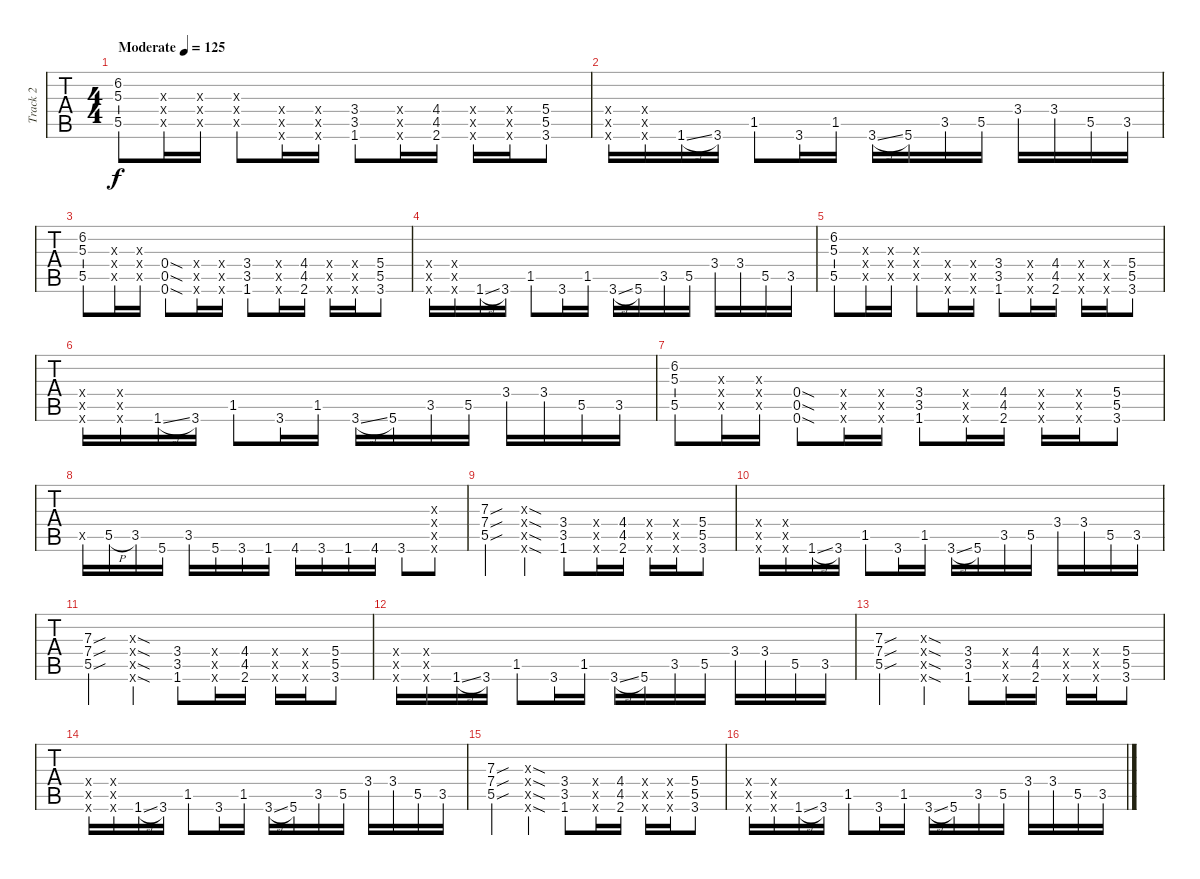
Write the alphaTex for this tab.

\track ("Track 2" "Track 2") {instrument acousticguitarsteel}
\staff {tabs}
\tuning (E4 B3 G3 D3 A2 E2) {hide}
\ts (4 4)
\tempo (125 "Moderate")
\clef g2
\ks c
(6.2 5.3 5.5).8{dy f instrument acousticguitarsteel} (0.3{x} 0.4{x} 0.5{x}).16 (0.3{x} 0.4{x} 0.5{x}).16 (0.3{x} 0.4{x} 0.5{x}).8 (0.4{x} 0.5{x} 0.6{x}).16 (0.4{x} 0.5{x} 0.6{x}).16 (3.4 3.5 1.6).8 (0.4{x} 0.5{x} 0.6{x}).16 (4.4 4.5 2.6).16 (0.4{x} 0.5{x} 0.6{x}).16 (0.4{x} 0.5{x} 0.6{x}).16 (5.4 5.5 3.6).8 |
(0.4{x} 0.5{x} 0.6{x}).16 (0.4{x} 0.5{x} 0.6{x}).16 1.6{sl}.16 3.6.16 1.5.8 3.6.16 1.5.16 3.6{sl}.16 5.6.16 3.5.16 5.5.16 3.4.16 3.4.16 5.5.16 3.5.16 |
(6.2 5.3 5.5).8 (0.3{x} 0.4{x} 0.5{x}).16 (0.3{x} 0.4{x} 0.5{x}).16 (0.4{sod} 0.5{sod} 0.6{sod}).8 (0.4{x} 0.5{x} 0.6{x}).16 (0.4{x} 0.5{x} 0.6{x}).16 (3.4 3.5 1.6).8 (0.4{x} 0.5{x} 0.6{x}).16 (4.4 4.5 2.6).16 (0.4{x} 0.5{x} 0.6{x}).16 (0.4{x} 0.5{x} 0.6{x}).16 (5.4 5.5 3.6).8 |
(0.4{x} 0.5{x} 0.6{x}).16 (0.4{x} 0.5{x} 0.6{x}).16 1.6{sl}.16 3.6.16 1.5.8 3.6.16 1.5.16 3.6{sl}.16 5.6.16 3.5.16 5.5.16 3.4.16 3.4.16 5.5.16 3.5.16 |
(6.2 5.3 5.5).8 (0.3{x} 0.4{x} 0.5{x}).16 (0.3{x} 0.4{x} 0.5{x}).16 (0.3{x} 0.4{x} 0.5{x}).8 (0.4{x} 0.5{x} 0.6{x}).16 (0.4{x} 0.5{x} 0.6{x}).16 (3.4 3.5 1.6).8 (0.4{x} 0.5{x} 0.6{x}).16 (4.4 4.5 2.6).16 (0.4{x} 0.5{x} 0.6{x}).16 (0.4{x} 0.5{x} 0.6{x}).16 (5.4 5.5 3.6).8 |
(0.4{x} 0.5{x} 0.6{x}).16 (0.4{x} 0.5{x} 0.6{x}).16 1.6{sl}.16 3.6.16 1.5.8 3.6.16 1.5.16 3.6{sl}.16 5.6.16 3.5.16 5.5.16 3.4.16 3.4.16 5.5.16 3.5.16 |
(6.2 5.3 5.5).8 (0.3{x} 0.4{x} 0.5{x}).16 (0.3{x} 0.4{x} 0.5{x}).16 (0.4{sod} 0.5{sod} 0.6{sod}).8 (0.4{x} 0.5{x} 0.6{x}).16 (0.4{x} 0.5{x} 0.6{x}).16 (3.4 3.5 1.6).8 (0.4{x} 0.5{x} 0.6{x}).16 (4.4 4.5 2.6).16 (0.4{x} 0.5{x} 0.6{x}).16 (0.4{x} 0.5{x} 0.6{x}).16 (5.4 5.5 3.6).8 |
0.5{x}.16 5.5{h}.16 3.5.16 5.6.16 3.5.16 5.6.16 3.6.16 1.6.16 4.6.16 3.6.16 1.6.16 4.6.16 3.6.8 (0.3{x} 0.4{x} 0.5{x} 0.6{x}).8 |
(7.3{sou} 7.4{sou} 5.5{sou}).4 (0.3{sod x} 0.4{sod x} 0.5{sod x} 0.6{sod x}).4 (3.4 3.5 1.6).8 (0.4{x} 0.5{x} 0.6{x}).16 (4.4 4.5 2.6).16 (0.4{x} 0.5{x} 0.6{x}).16 (0.4{x} 0.5{x} 0.6{x}).16 (5.4 5.5 3.6).8 |
(0.4{x} 0.5{x} 0.6{x}).16 (0.4{x} 0.5{x} 0.6{x}).16 1.6{sl}.16 3.6.16 1.5.8 3.6.16 1.5.16 3.6{sl}.16 5.6.16 3.5.16 5.5.16 3.4.16 3.4.16 5.5.16 3.5.16 |
(7.3{sou} 7.4{sou} 5.5{sou}).4 (0.3{sod x} 0.4{sod x} 0.5{sod x} 0.6{sod x}).4 (3.4 3.5 1.6).8 (0.4{x} 0.5{x} 0.6{x}).16 (4.4 4.5 2.6).16 (0.4{x} 0.5{x} 0.6{x}).16 (0.4{x} 0.5{x} 0.6{x}).16 (5.4 5.5 3.6).8 |
(0.4{x} 0.5{x} 0.6{x}).16 (0.4{x} 0.5{x} 0.6{x}).16 1.6{sl}.16 3.6.16 1.5.8 3.6.16 1.5.16 3.6{sl}.16 5.6.16 3.5.16 5.5.16 3.4.16 3.4.16 5.5.16 3.5.16 |
(7.3{sou} 7.4{sou} 5.5{sou}).4 (0.3{sod x} 0.4{sod x} 0.5{sod x} 0.6{sod x}).4 (3.4 3.5 1.6).8 (0.4{x} 0.5{x} 0.6{x}).16 (4.4 4.5 2.6).16 (0.4{x} 0.5{x} 0.6{x}).16 (0.4{x} 0.5{x} 0.6{x}).16 (5.4 5.5 3.6).8 |
(0.4{x} 0.5{x} 0.6{x}).16 (0.4{x} 0.5{x} 0.6{x}).16 1.6{sl}.16 3.6.16 1.5.8 3.6.16 1.5.16 3.6{sl}.16 5.6.16 3.5.16 5.5.16 3.4.16 3.4.16 5.5.16 3.5.16 |
(7.3{sou} 7.4{sou} 5.5{sou}).4 (0.3{sod x} 0.4{sod x} 0.5{sod x} 0.6{sod x}).4 (3.4 3.5 1.6).8 (0.4{x} 0.5{x} 0.6{x}).16 (4.4 4.5 2.6).16 (0.4{x} 0.5{x} 0.6{x}).16 (0.4{x} 0.5{x} 0.6{x}).16 (5.4 5.5 3.6).8 |
(0.4{x} 0.5{x} 0.6{x}).16 (0.4{x} 0.5{x} 0.6{x}).16 1.6{sl}.16 3.6.16 1.5.8 3.6.16 1.5.16 3.6{sl}.16 5.6.16 3.5.16 5.5.16 3.4.16 3.4.16 5.5.16 3.5.16
